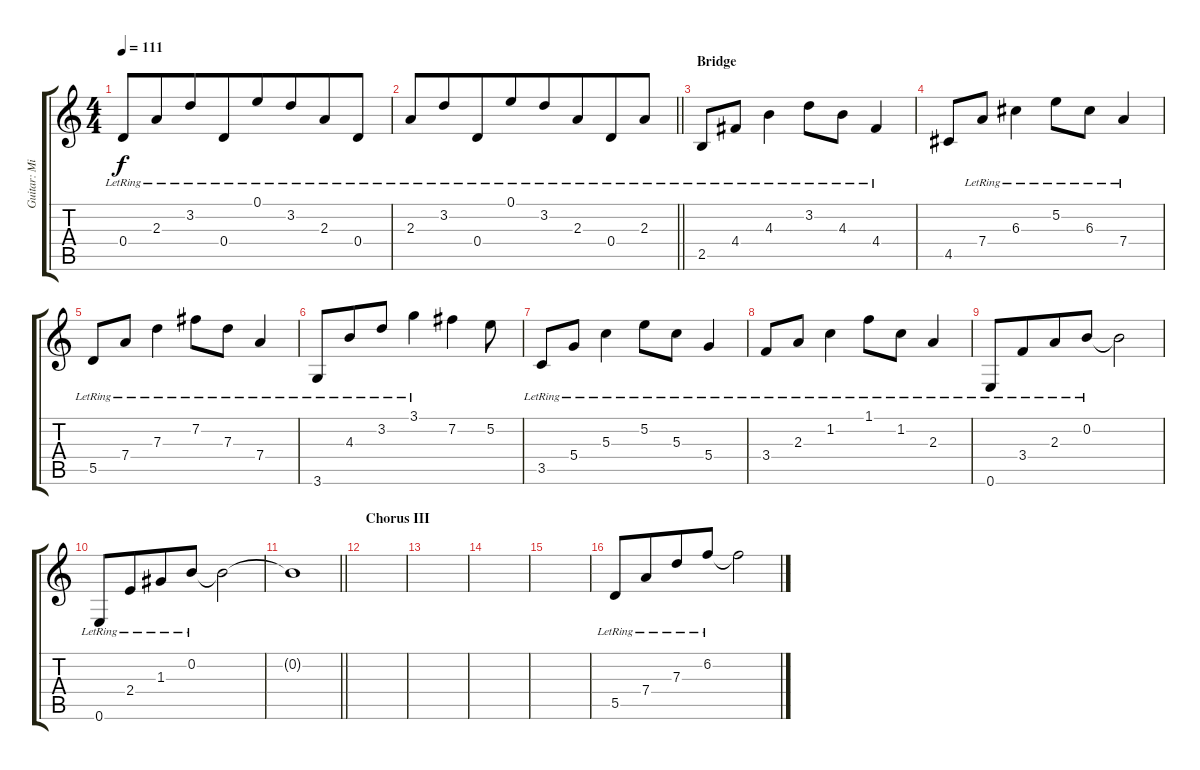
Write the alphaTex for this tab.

\track ("Guitar: Michael" "Guitar: Mi") {instrument electricguitarclean}
\staff {score tabs}
\tuning (E4 B3 G3 D3 A2 E2) {hide}
\ts (4 4)
\tempo 111
\clef g2
\ks c
0.4{lr}.8{dy f} 2.3{lr}.8{beam merge} 3.2{lr}.8 0.4{lr}.8{beam merge} 0.1{lr}.8 3.2{lr}.8{beam merge} 2.3{lr}.8 0.4{lr}.8 |
\barLineRight lightlight
2.3{lr}.8 3.2{lr}.8{beam merge} 0.4{lr}.8 0.1{lr}.8{beam merge} 3.2{lr}.8 2.3{lr}.8{beam merge} 0.4{lr}.8 2.3{lr}.8 |
\section ("" "Bridge")
2.5{lr}.8 4.4{lr}.8 4.3{lr}.4 3.2{lr}.8 4.3{lr}.8 4.4{lr}.4 |
4.5.8 7.4{lr}.8 6.3{lr}.4 5.2{lr}.8 6.3{lr}.8 7.4{lr}.4 |
5.5{lr}.8 7.4{lr}.8 7.3{lr}.4 7.2{lr}.8 7.3{lr}.8 7.4{lr}.4 |
3.6{lr}.8 4.3{lr}.8{beam merge} 3.2{lr}.8 3.1{lr}.4 7.2.4 5.2.8 |
3.5{lr}.8 5.4{lr}.8 5.3{lr}.4 5.2{lr}.8 5.3{lr}.8 5.4{lr}.4 |
3.4{lr}.8 2.3{lr}.8 1.2{lr}.4 1.1{lr}.8 1.2{lr}.8 2.3{lr}.4 |
0.6{lr}.8 3.4{lr}.8{beam merge} 2.3{lr}.8 0.2{lr}.8 0.2{t}.2 |
0.6{lr}.8 2.4{lr}.8{beam merge} 1.3{lr}.8 0.2{lr}.8 0.2{t}.2 |
\barLineRight lightlight
0.2{t}.1 |
\section ("" "Chorus III")
|
|
|
|
5.5{lr}.8 7.4{lr}.8{beam merge} 7.3{lr}.8 6.2{lr}.8 6.2{t}.2
